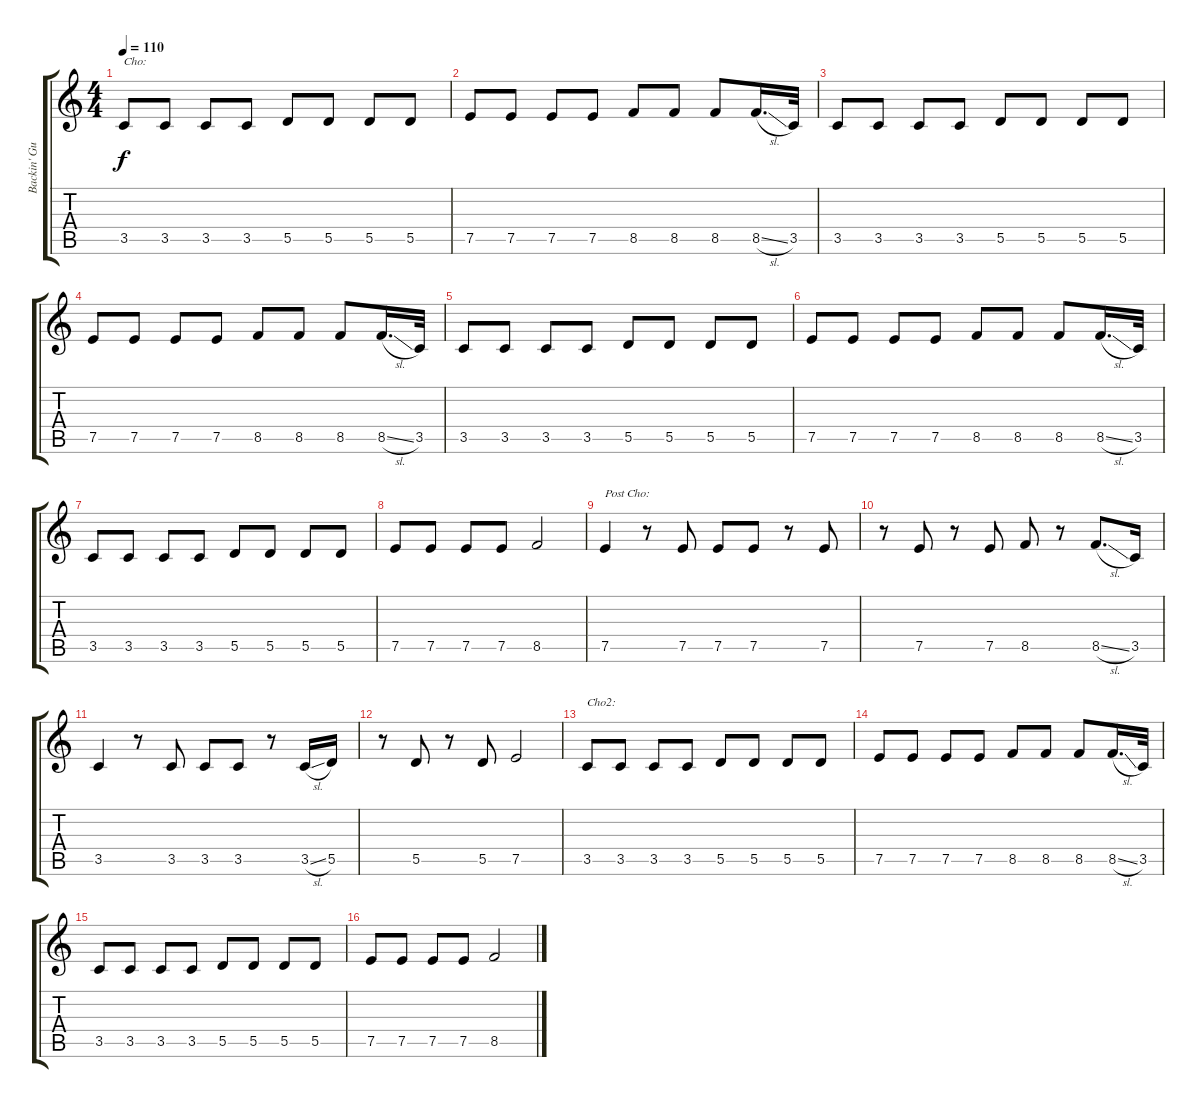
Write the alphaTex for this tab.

\track ("Backin' Guitar" "Backin' Gu") {instrument electricguitarclean}
\staff {score tabs}
\tuning (E4 B3 G3 D3 A2 E2) {hide}
\ts (4 4)
\tempo 110
\clef g2
\ks c
3.5.8{txt "Cho:" dy f} 3.5.8 3.5.8 3.5.8 5.5.8 5.5.8 5.5.8 5.5.8 |
7.5.8 7.5.8 7.5.8 7.5.8 8.5.8 8.5.8 8.5.8 8.5{sl}.16{d} 3.5.32 |
3.5.8 3.5.8 3.5.8 3.5.8 5.5.8 5.5.8 5.5.8 5.5.8 |
7.5.8 7.5.8 7.5.8 7.5.8 8.5.8 8.5.8 8.5.8 8.5{sl}.16{d} 3.5.32 |
3.5.8 3.5.8 3.5.8 3.5.8 5.5.8 5.5.8 5.5.8 5.5.8 |
7.5.8 7.5.8 7.5.8 7.5.8 8.5.8 8.5.8 8.5.8 8.5{sl}.16{d} 3.5.32 |
3.5.8 3.5.8 3.5.8 3.5.8 5.5.8 5.5.8 5.5.8 5.5.8 |
7.5.8 7.5.8 7.5.8 7.5.8 8.5.2 |
7.5.4{txt "Post Cho:"} r.8 7.5.8 7.5.8 7.5.8 r.8 7.5.8 |
r.8 7.5.8 r.8 7.5.8 8.5.8 r.8 8.5{sl}.8{d} 3.5.16 |
3.5.4 r.8 3.5.8 3.5.8 3.5.8 r.8 3.5{sl}.16 5.5.16 |
r.8 5.5.8 r.8 5.5.8 7.5.2 |
3.5.8{txt "Cho2:"} 3.5.8 3.5.8 3.5.8 5.5.8 5.5.8 5.5.8 5.5.8 |
7.5.8 7.5.8 7.5.8 7.5.8 8.5.8 8.5.8 8.5.8 8.5{sl}.16{d} 3.5.32 |
3.5.8 3.5.8 3.5.8 3.5.8 5.5.8 5.5.8 5.5.8 5.5.8 |
7.5.8 7.5.8 7.5.8 7.5.8 8.5.2
